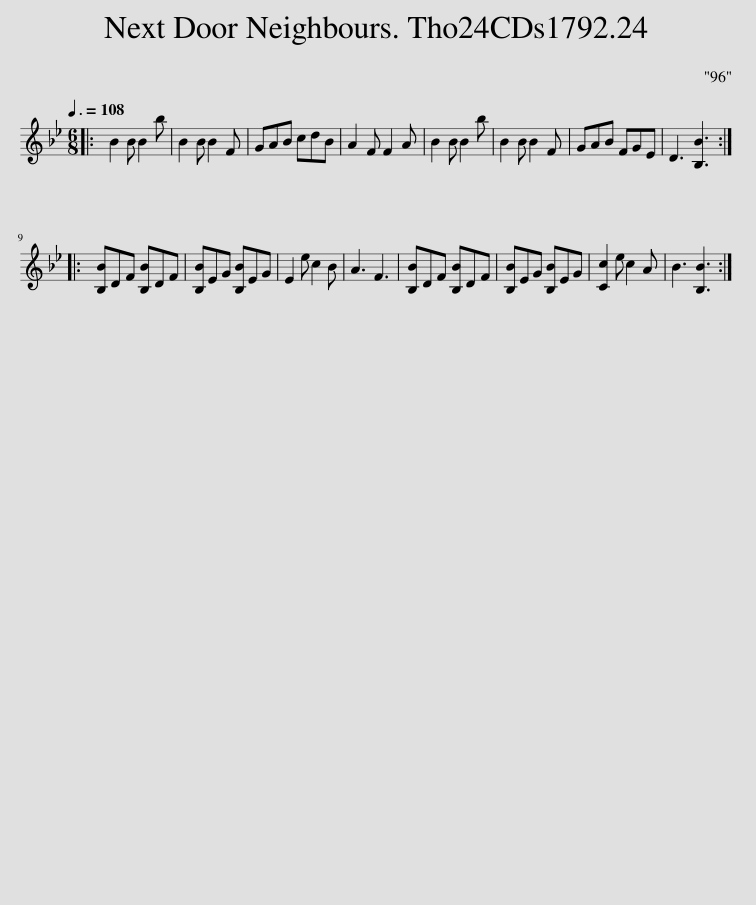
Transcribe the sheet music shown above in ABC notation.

X:1
L:1/8
Q:3/8=108
M:6/8
I:linebreak $
K:Bb
V:1 treble
V:1
|: B2 B B2 b | B2 B B2 F | GAB cdB | A2 F F2 A | B2 B B2 b | %5
 B2 B B2 F | GAB FGE | D3 [B,B]3 ::$ [B,B]DF [B,B]DF | [B,B]EG [B,B]EG | %10
 E2 e c2 B | A3 F3 | [B,B]DF [B,B]DF | [B,B]EG [B,B]EG | [Cc]2 e c2 A | %15
 B3 [B,B]3 :| %16
